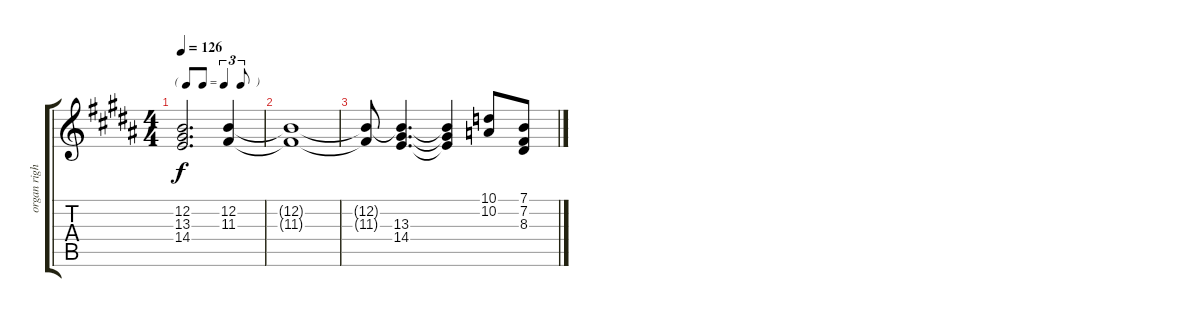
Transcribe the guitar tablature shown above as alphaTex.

\track ("organ right hand" "organ righ") {instrument rockorgan}
\staff {score tabs}
\tuning (E4 B3 G3 D3 A2 E2) {hide}
\ts (4 4)
\tf triplet8th
\tempo 126
\clef g2
\ks b
(12.2{t} 13.3{t} 14.4{t}).2{d dy f volume 0} (12.2 11.3).4 |
(12.2{t} 11.3{t}).1 |
(12.2{t} 11.3{t}).8 (12.2{t} 13.3 14.4).4{d} (12.2{t} 13.3{t} 14.4{t}).4 (10.1 10.2).8 (7.1 7.2 8.3).8
